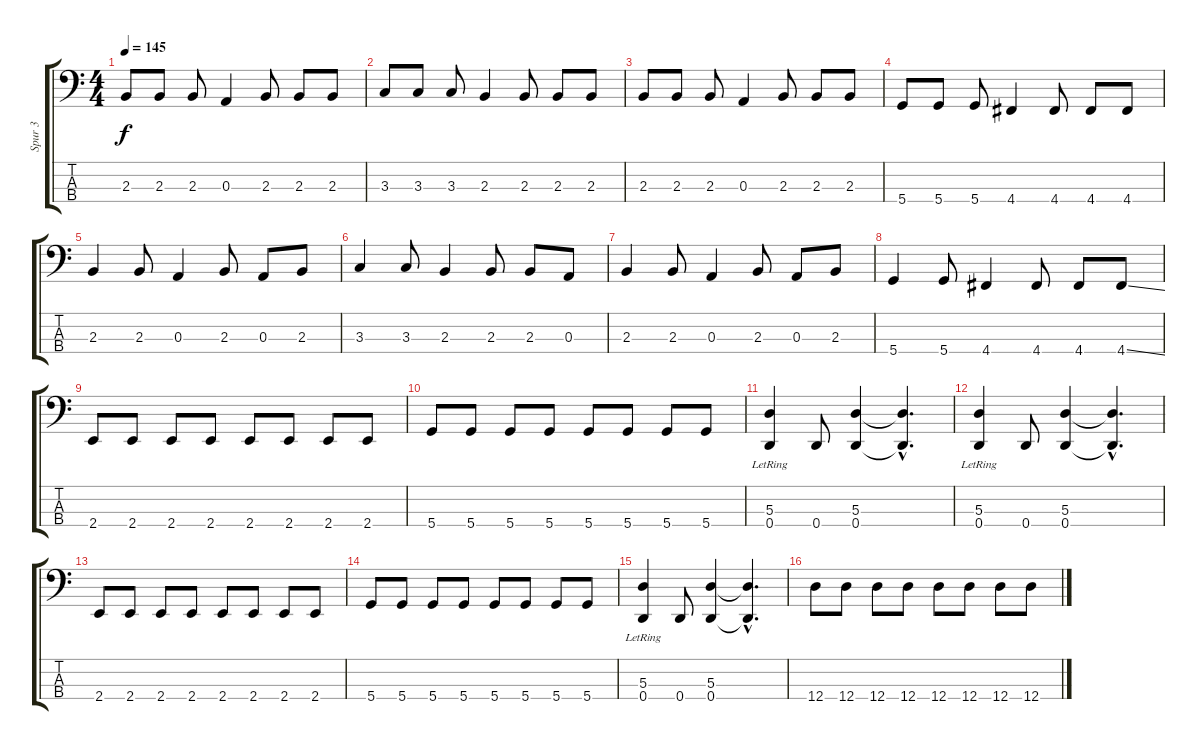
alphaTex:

\track ("Spur 3" "Spur 3") {instrument electricbassfinger}
\staff {score tabs}
\tuning (G2 D2 A1 D1) {hide}
\ts (4 4)
\tempo 145
\clef f4
\ks c
2.3.8{dy f} 2.3.8 2.3.8 0.3.4 2.3.8 2.3.8 2.3.8 |
3.3.8 3.3.8 3.3.8 2.3.4 2.3.8 2.3.8 2.3.8 |
2.3.8 2.3.8 2.3.8 0.3.4 2.3.8 2.3.8 2.3.8 |
5.4.8 5.4.8 5.4.8 4.4.4 4.4.8 4.4.8 4.4.8 |
2.3.4 2.3.8 0.3.4 2.3.8 0.3.8 2.3.8 |
3.3.4 3.3.8 2.3.4 2.3.8 2.3.8 0.3.8 |
2.3.4 2.3.8 0.3.4 2.3.8 0.3.8 2.3.8 |
5.4.4 5.4.8 4.4.4 4.4.8 4.4.8 4.4{ss}.8 |
2.4.8 2.4.8 2.4.8 2.4.8 2.4.8 2.4.8 2.4.8 2.4.8 |
5.4.8 5.4.8 5.4.8 5.4.8 5.4.8 5.4.8 5.4.8 5.4.8 |
(5.3{lr} 0.4).4 0.4.8 (5.3 0.4).4 (5.3{hac t} 0.4{hac t}).4{d} |
(5.3{lr} 0.4).4 0.4.8 (5.3 0.4).4 (5.3{hac t} 0.4{hac t}).4{d} |
2.4.8 2.4.8 2.4.8 2.4.8 2.4.8 2.4.8 2.4.8 2.4.8 |
5.4.8 5.4.8 5.4.8 5.4.8 5.4.8 5.4.8 5.4.8 5.4.8 |
(5.3{lr} 0.4).4 0.4.8 (5.3 0.4).4 (5.3{hac t} 0.4{hac t}).4{d} |
12.4.8 12.4.8 12.4.8 12.4.8 12.4.8 12.4.8 12.4.8 12.4{ss}.8
